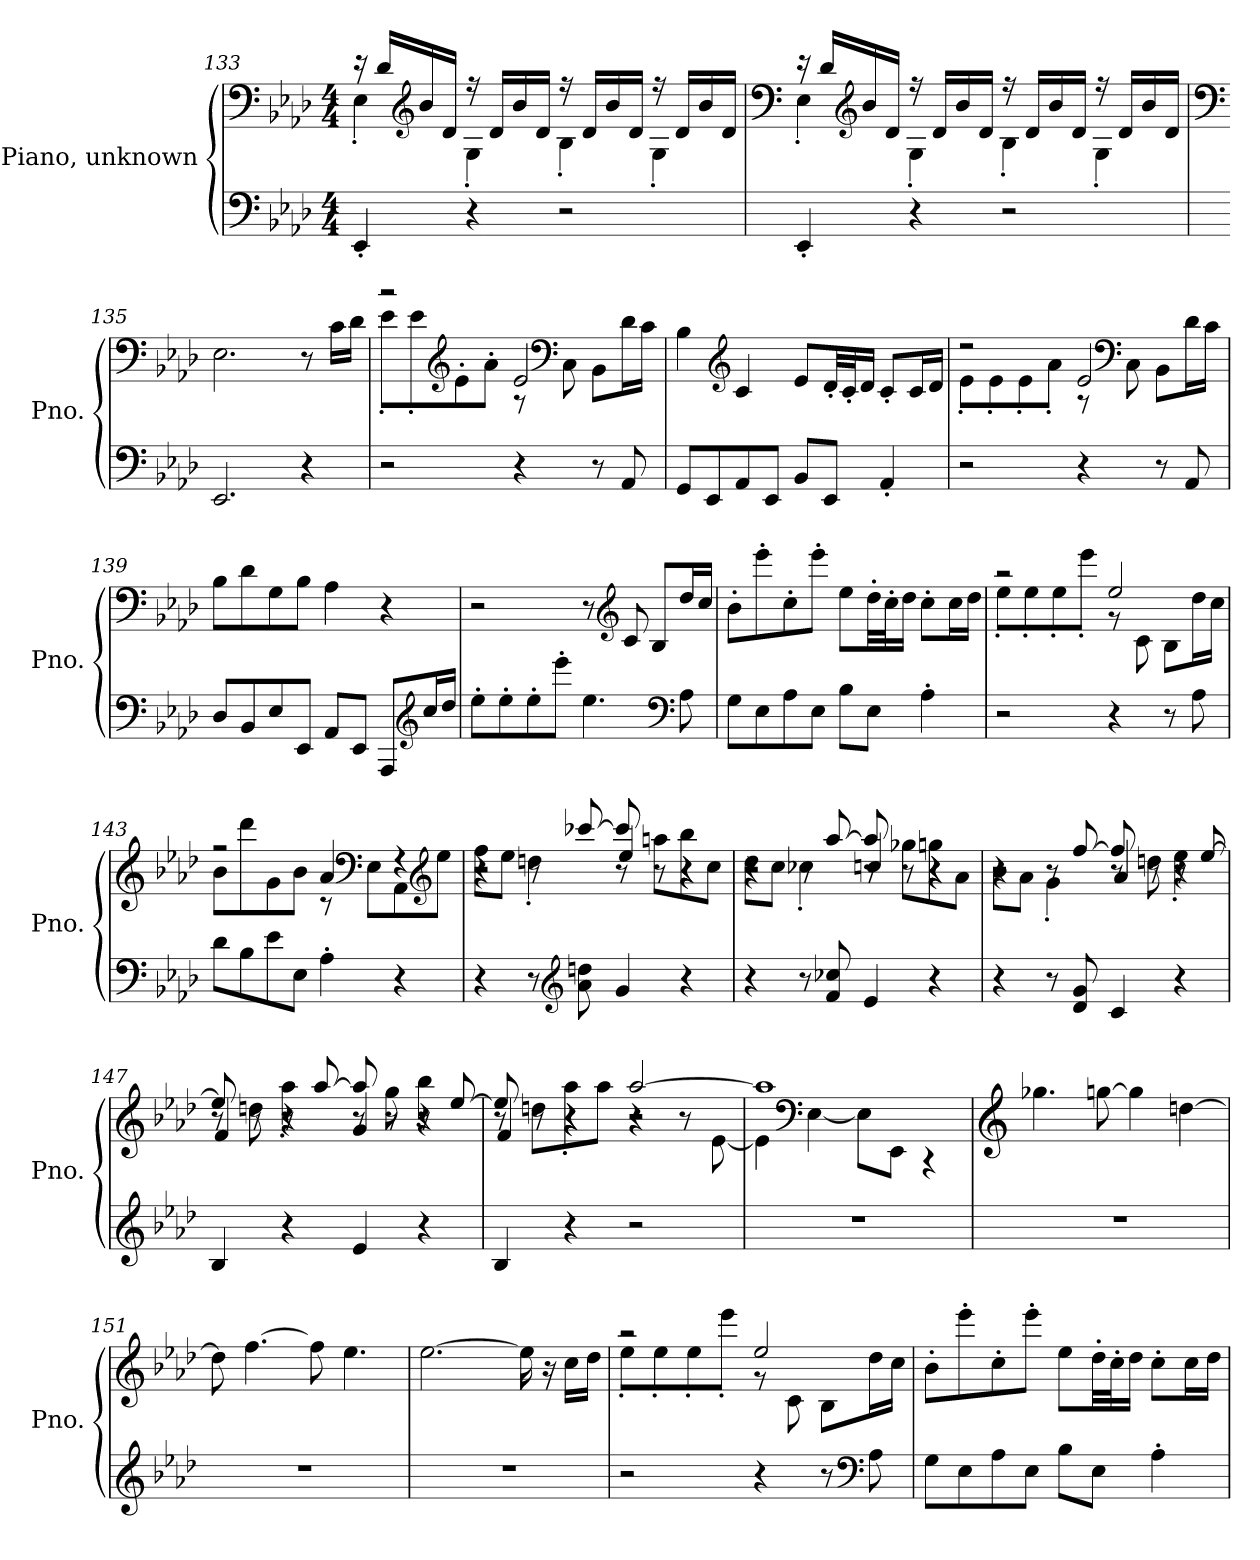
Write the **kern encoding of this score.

**kern	**kern
*part1	*part1
*staff2	*staff1
*I"Piano, unknown	*
*I'Pno.	*
*clefF4	*clefF4
*k[b-e-a-d-]	*k[b-e-a-d-]
*M4/4	*M4/4
=133	=133
*	*^
4EE-'/	16r	4E-'\
.	16d-/LL	.
*	*clefG2	*
.	16b-/	.
.	16d-/JJ	.
4r	16r	4G'\
.	16d-/LL	.
.	16b-/	.
.	16d-/JJ	.
2r	16r	4B-'\
.	16d-/LL	.
.	16b-/	.
.	16d-/JJ	.
.	16r	4G'\
.	16d-/LL	.
.	16b-/	.
.	16d-/JJ	.
!!LO:LB:g=z	!!
=134	=134	=134
*	*clefF4	*
4EE-'/	16r	4E-'\
.	16d-/LL	.
*	*clefG2	*
.	16b-/	.
.	16d-/JJ	.
4r	16r	4G'\
.	16d-/LL	.
.	16b-/	.
.	16d-/JJ	.
2r	16r	4B-'\
.	16d-/LL	.
.	16b-/	.
.	16d-/JJ	.
.	16r	4G'\
.	16d-/LL	.
.	16b-/	.
.	16d-/JJ	.
*	*v	*v
=135	=135
*	*clefF4
2.EE-/	2.E-\
4r	8r
.	16c\LL
.	16d-\JJ
=136	=136
*	*^
2r	2r	8e-'\L
.	.	8e-'\
*	*clefG2	*
.	.	8e-'\
.	.	8a-'\J
4r	2e-/	8r
*	*clefF4	*
.	.	8C\
8r	.	8BB-\L
8AA-/	.	16d-\L
.	.	16c\JJ
*	*v	*v
!!LO:LB:g=z
=137	=137
8GG/L	4B-\
8EE-/	.
*	*clefG2
8AA-/	4c/
8EE-/J	.
8BB-/L	8e-/L
8EE-/J	32d-'/LL
.	32c'/J
.	16d-/JJ
4AA-'/	8c'/L
.	16c/L
.	16d-/JJ
=138	=138
*	*^
2r	2r	8e-'\L
.	.	8e-'\
.	.	8e-'\
.	.	8a-'\J
4r	2e-/	8r
*	*clefF4	*
.	.	8C\
8r	.	8BB-\L
8AA-/	.	16d-\L
.	.	16c\JJ
*	*v	*v
=139	=139
8D-/L	8B-\L
8BB-/	8d-\
8E-/	8G\
8EE-/J	8B-\J
8AA-/L	4A-\
8EE-/J	.
8AAA-/L	4r
*clefG2	*
16cc/L	.
16dd-/JJ	.
!!LO:LB:g=z
=140	=140
8ee-'\L	2r
8ee-'\	.
8ee-'\	.
8eee-'\J	.
4.ee-\	8r
*	*clefG2
.	8c/
.	8B-/L
*clefF4	*
8A-\	16dd-/L
.	16cc/JJ
=141	=141
8G\L	8b-'\L
8E-\	8eee-'\
8A-\	8cc'\
8E-\J	8eee-'\J
8B-\L	8ee-\L
8E-\J	32dd-'\LL
.	32cc'\J
.	16dd-\JJ
4A-'\	8cc'\L
.	16cc\L
.	16dd-\JJ
=142	=142
*	*^
2r	2r	8ee-'\L
.	.	8ee-'\
.	.	8ee-'\
.	.	8eee-'\J
4r	2ee-/	8r
.	.	8c\
8r	.	8B-\L
8A-\	.	16dd-\L
.	.	16cc\JJ
!!LO:PB:g=z	!!
=143	=143	=143
8d-\L	2r	8b-\L
8B-\	.	8ddd-\
8e-\	.	8g\
8E-\J	.	8b-\J
4A-'\	4a-/	8r
*	*clefF4	*
.	.	8E-\L
4r	4r	8AA-\
*	*clefG2	*
.	.	8ee-\J
=144	=144	=144
*	*	*^
4r	4r	8ff\L	2r
.	.	8ee-\J	.
8r	8r	4ddn'\	.
*clefG2	*	*	*
8a-\ 8ddn\	[8ccc-X/	.	.
4g/	8ccc-/]	8r	4ee-/
.	8r	8aan\L	.
4r	4r	8bb-\	4r
.	.	8cc\J	.
=145	=145	=145	=145
4r	4r	8dd-\L	2r
.	.	8cc\J	.
8r	8r	4cc-X'\	.
8f/ 8cc-X/	[8aa-/	.	.
4e-/	8aa-/]	8r	4ccn/
.	8r	8gg-X\L	.
4r	4r	8ggn\	4r
.	.	8a-\J	.
!!LO:LB:g=z	!!	!!
=146	=146	=146	=146
4r	4r	8b-\L	2r
.	.	8a-\J	.
8r	8r	4g'\	.
8d-/ 8g/	[8ff/	.	.
4c/	8ff/]	8r	4a-/
.	8r	8ddn\	.
4r	8r	4ee-'\	4r
.	[8ee-/	.	.
=147	=147	=147	=147
4B-/	8ee-/]	8r	4f/
.	8r	8ddn\	.
4r	8r	4aa-'\	4r
.	[8aa-/	.	.
4e-/	8aa-/]	8r	4g/
.	8r	8gg\	.
4r	8r	4bb-'\	4r
.	[8ee-/	.	.
=148	=148	=148	=148
4B-/	8ee-/]	8r	4f/
.	8r	8ddn\L	.
4r	4r	8aa-'\	4r
.	.	8aa-\J	.
2r	[2aa-/	4r	2r
.	.	8r	.
.	.	[8e-\	.
*	*	*v	*v
=149	=149	=149
1r	1aa-]	4e-\]
*	*clefF4	*
.	.	[4E-\
.	.	8E-\L]
.	.	8EE-\J
.	.	4r
*	*v	*v
!!LO:LB:g=z
=150	=150
*	*clefG2
1r	4.gg-X\
.	[8ggn\
.	4gg\]
.	[4ddn\
=151	=151
1r	8dd\]
.	[4.ff\
.	8ff\]
.	4.ee-\
=152	=152
1r	[2.ee-\
.	16ee-\]
.	16r
.	16cc\LL
.	16dd-\JJ
=153	=153
*	*^
2r	2r	8ee-'\L
.	.	8ee-'\
.	.	8ee-'\
.	.	8eee-'\J
4r	2ee-/	8r
.	.	8c\
8r	.	8B-\L
*clefF4	*	*
8A-\	.	16dd-\L
.	.	16cc\JJ
*	*v	*v
=154	=154
8G\L	8b-'\L
8E-\	8eee-'\
8A-\	8cc'\
8E-\J	8eee-'\J
8B-\L	8ee-\L
8E-\J	32dd-'\LL
.	32cc'\J
.	16dd-\JJ
4A-'\	8cc'\L
.	16cc\L
.	16dd-\JJ
=	=
*-	*-
